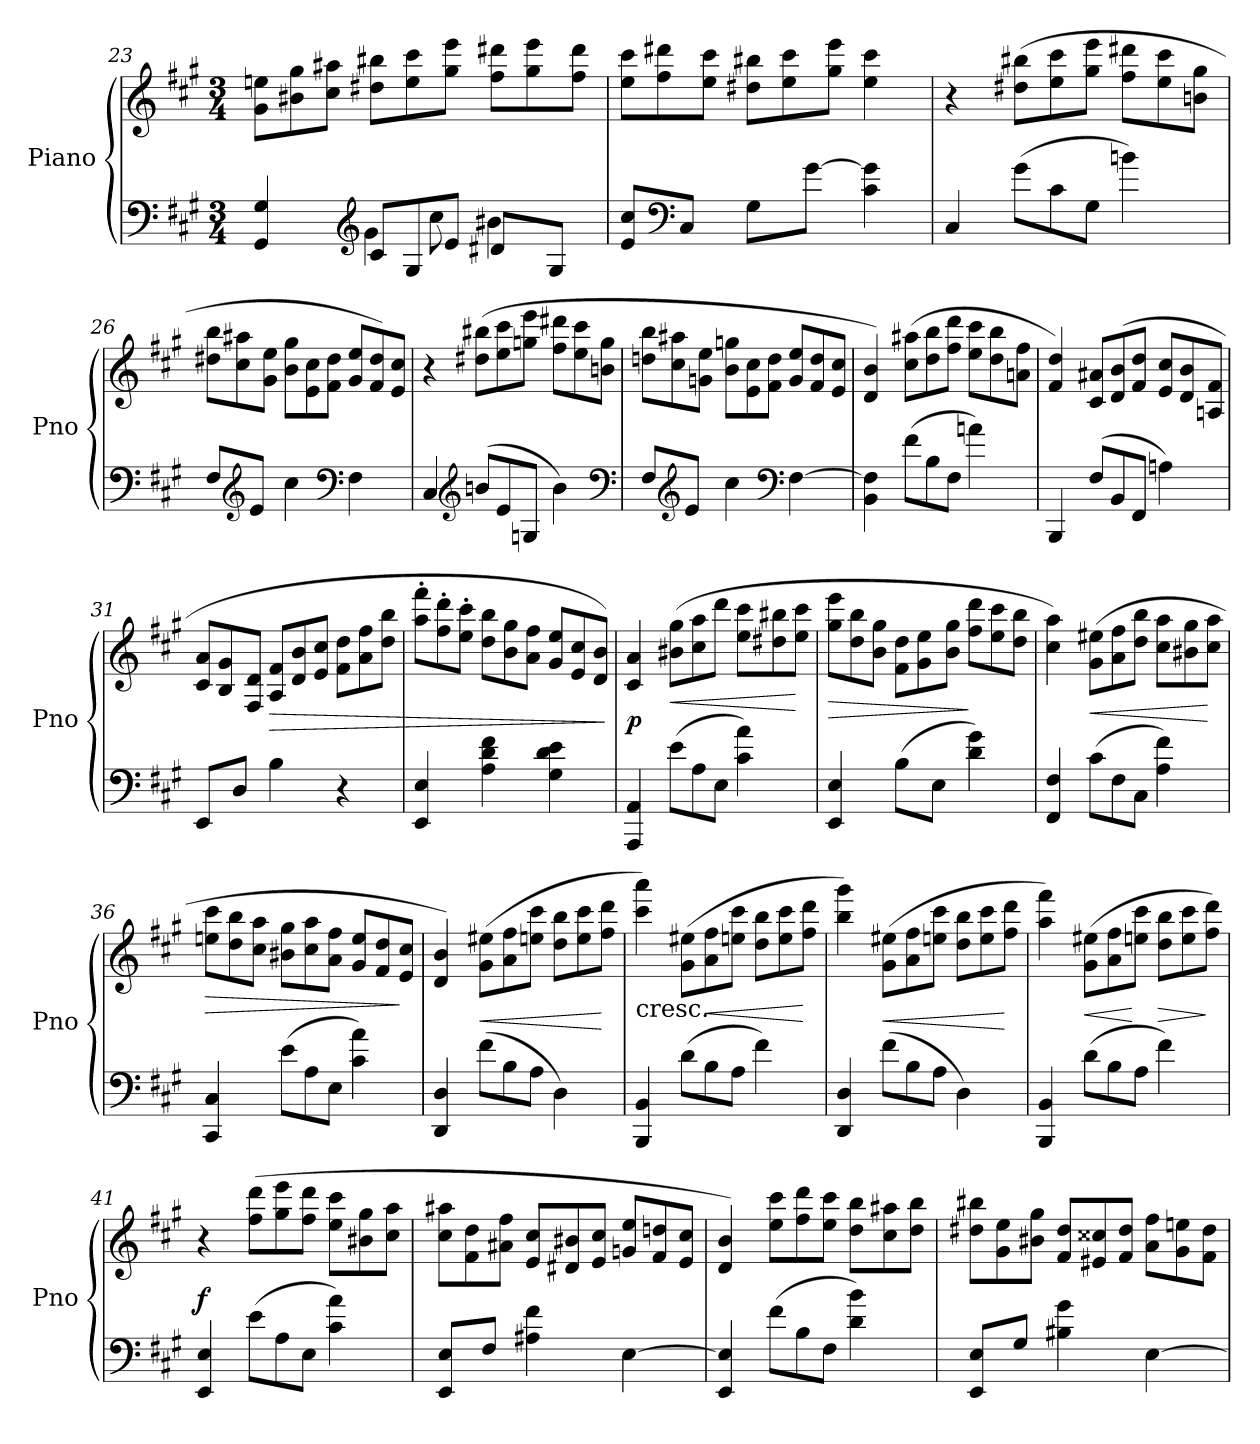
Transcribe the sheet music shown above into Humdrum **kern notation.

**kern	**kern	**dynam
*part1	*part1	*part1
*staff2	*staff1	*staff1/2
*I"Piano	*	*
*I'Pno	*	*
*clefF4	*clefG2	*
*k[f#c#g#]	*k[f#c#g#]	*
*A:	*A:	*
*M3/4	*M3/4	*
=23	=23	=23
*^	*	*
*	*	*Xtuplet	*
4ryy	4GG# 4G#	12g# 12eenL	.
.	.	12b#X 12gg#	.
.	.	12cc# 12aa#XJ	.
*clefG2	*	*	*
*Xtuplet	*	*	*
12c#L	6g#	12dd#X 12bb#XL	.
12G#	.	12ee 12ccc#	.
12eJ	12cc#	12gg# 12eeeJ	.
8d#XL	4b#X	12ff# 12ddd#XL	.
.	.	12gg# 12eee	.
8G#J	.	.	.
.	.	12ff# 12ddd#J	.
*v	*v	*	*
=24	=24	=24
8e 8cc#L	12ee 12ccc#L	.
.	12ff# 12ddd#X	.
*clefF4	*	*
8C#J	.	.
.	12ee 12ccc#J	.
8G#L	12dd#X 12bb#XL	.
.	12ee 12ccc#	.
[8g#J	.	.
.	12gg# 12eeeJ	.
4c# 4g#]	4ee 4ccc#	.
=25	=25	=25
4C#	4r	.
(12g#L	(12dd#X 12bb#XL	.
12c#	12ee 12ccc#	.
12G#J	12gg# 12eeeJ	.
4bn)	12ff# 12ddd#XL	.
.	12ee 12ccc#	.
.	12bn 12gg#J	.
=26	=26	=26
8F#L	12dd#X 12bbL	.
.	12cc# 12aa#X	.
*clefG2	*	*
8eJ	.	.
.	12g# 12eeJ	.
4cc#	12b 12gg#L	.
.	12e 12cc#	.
.	12f# 12dd#J	.
*clefF4	*	*
4F#	12g# 12eeL	.
.	12f# 12dd#)	.
.	12e 12cc#J	.
=27	=27	=27
4C#	4r	.
*clefG2	*	*
(<12bnL	(12dd#X 12bb#XL	.
12e	12ee 12ccc#	.
12GnJ	12ggn 12eeeJ	.
4b)	12ff# 12ddd#XL	.
.	12ee 12ccc#	.
.	12bn 12ggJ	.
*clefF4	*	*
=28	=28	=28
8F#L	12ddn 12bbL	.
.	12cc# 12aa#X	.
*clefG2	*	*
8eJ	.	.
.	12gn 12eeJ	.
4cc#	12b 12ggnL	.
.	12e 12cc#	.
.	12f# 12ddJ	.
*clefF4	*	*
[4F#	12g 12eeL	.
.	12f# 12dd	.
.	12e 12cc#J	.
=29	=29	=29
4BB 4F#]	4d 4b)	.
(12f#L	(12cc# 12aa#XL	.
12B	12dd 12bb	.
12F#J	12ff# 12dddJ	.
4an)	12ee 12ccc#L	.
.	12dd 12bb	.
.	12an 12ff#J	.
=30	=30	=30
4BBB	4f# 4dd)	.
(<12F#L	12c# 12a#XL	.
12BB	(12d 12b	.
12FF#J	12f# 12ddJ	.
4An)	12e 12cc#L	.
.	12d 12b	.
.	12An 12f#J	.
=31	=31	=31
8EEL	12c# 12aL	.
.	12B 12g#	.
8DJ	.	.
.	12F# 12dJ	.
4B	12A 12f#L	>
.	12d 12b	.
.	12e 12cc#J	.
4r	12f# 12ddL	.
.	12a 12ff#	.
.	12dd 12bbJ	.
=32	=32	=32
4EE 4E	12aa' 12fff#'L	.
.	12ff#' 12ddd'	.
.	12ee' 12ccc#'J	.
4A 4d 4f#	12dd 12bbL	.
.	12b 12gg#	.
.	12a 12ff#J	.
4G# 4d 4e	12g# 12eeL	.
.	12e 12cc#	.
.	12d 12bJ)	.
.	.	]
=33	=33	=33
4AAA 4AA	4c# 4a	p
(12eL	(12b#X 12gg#L	<
12A	12cc# 12aa	.
12EJ	12dddJ	.
4c# 4a)	12ee 12ccc#L	.
.	12dd#X 12bb#X	.
.	12ee 12ccc#J	[
=34	=34	=34
4EE 4E	12gg# 12eeeL	>
.	12dd 12bb	.
.	12b 12gg#J	.
(8BL	12f# 12ddL	.
.	12g# 12ee	.
8EJ	.	.
.	12b 12gg#J	.
4d 4g#)	12ff# 12dddL	]
.	12ee 12ccc#	.
.	12dd 12bbJ	.
=35	=35	=35
4FF# 4F#	4cc# 4aa)	.
(12c#L	(12g# 12ee#XL	<
12F#	12a 12ff#	.
12C#J	12dd 12bbJ	.
4A 4f#)	12cc# 12aaL	.
.	12b#X 12gg#	.
.	12cc# 12aaJ	[
=36	=36	=36
4CC# 4C#	12een 12ccc#L	>
.	12dd 12bb	.
.	12cc# 12aaJ	.
(12eL	12b#X 12gg#L	.
12A	12cc# 12aa	.
12EJ	12a 12ff#J	.
4c# 4a)	12g# 12eeL	.
.	12f# 12dd	.
.	12e 12cc#J	]
=37	=37	=37
4DD 4D	4d 4b)	.
(12f#L	(12g# 12ee#XL	<
12B	12a 12ff#	.
12AJ	12een 12ccc#J	.
4D)	12dd 12bbL	.
.	12ee 12ccc#	.
.	12ff# 12dddJ	[
=38	=38	=38
!	!LO:TX:c:t=cresc.	!
4BBB 4BB	4ccc# 4aaa)	.
(12dL	(12g# 12ee#XL	.
12B	12a 12ff#	<
12AJ	12een 12ccc#J	.
4f#)	12dd 12bbL	.
.	12ee 12ccc#	.
.	12ff# 12dddJ	[
=39	=39	=39
4DD 4D	4bb 4ggg#)	.
(12f#L	(12g# 12ee#XL	<
12B	12a 12ff#	.
12AJ	12een 12ccc#J	.
4D)	12dd 12bbL	.
.	12ee 12ccc#	.
.	12ff# 12dddJ	[
=40	=40	=40
4BBB 4BB	4aa 4fff#)	.
(12dL	(12g# 12ee#XL	<
12B	12a 12ff#	.
12AJ	12een 12ccc#J	[
4f#)	12dd 12bbL	>
.	12ee 12ccc#	.
.	12ff# 12dddJ)	]
=41	=41	=41
4EE 4E	4r	f
(12eL	(12ff# 12dddL	.
12A	12gg# 12eee	.
12EJ	12ff# 12dddJ	.
4c# 4a)	12ee 12ccc#L	.
.	12b#X 12gg#	.
.	12cc# 12aaJ	.
=42	=42	=42
8EE 8EL	12cc# 12aa#XL	.
.	12f# 12dd	.
8F#J	.	.
.	12a#X 12ff#J	.
4A#X 4f#	12e 12cc#L	.
.	12d#X 12b#X	.
.	12e 12cc#J	.
[4E	12gn 12eeL	.
.	12f# 12ddn	.
.	12e 12cc#J	.
=43	=43	=43
4EE 4E]	4d 4b)	.
(12f#L	12ee 12ccc#L	.
12B	12ff# 12ddd	.
12F#J	12ee 12ccc#J	.
4d 4b)	12dd 12bbL	.
.	12cc# 12aa#X	.
.	12dd 12bbJ	.
=44	=44	=44
8EE 8EL	12dd#X 12bb#XL	.
.	12g# 12ee	.
8G#J	.	.
.	12b#X 12gg#J	.
4B#X 4g#	12f# 12dd#L	.
.	12e#X 12cc##X	.
.	12f# 12dd#J	.
[4E	12a 12ff#L	.
.	12g# 12een	.
.	12f# 12dd#J	.
=	=	=
*-	*-	*-
